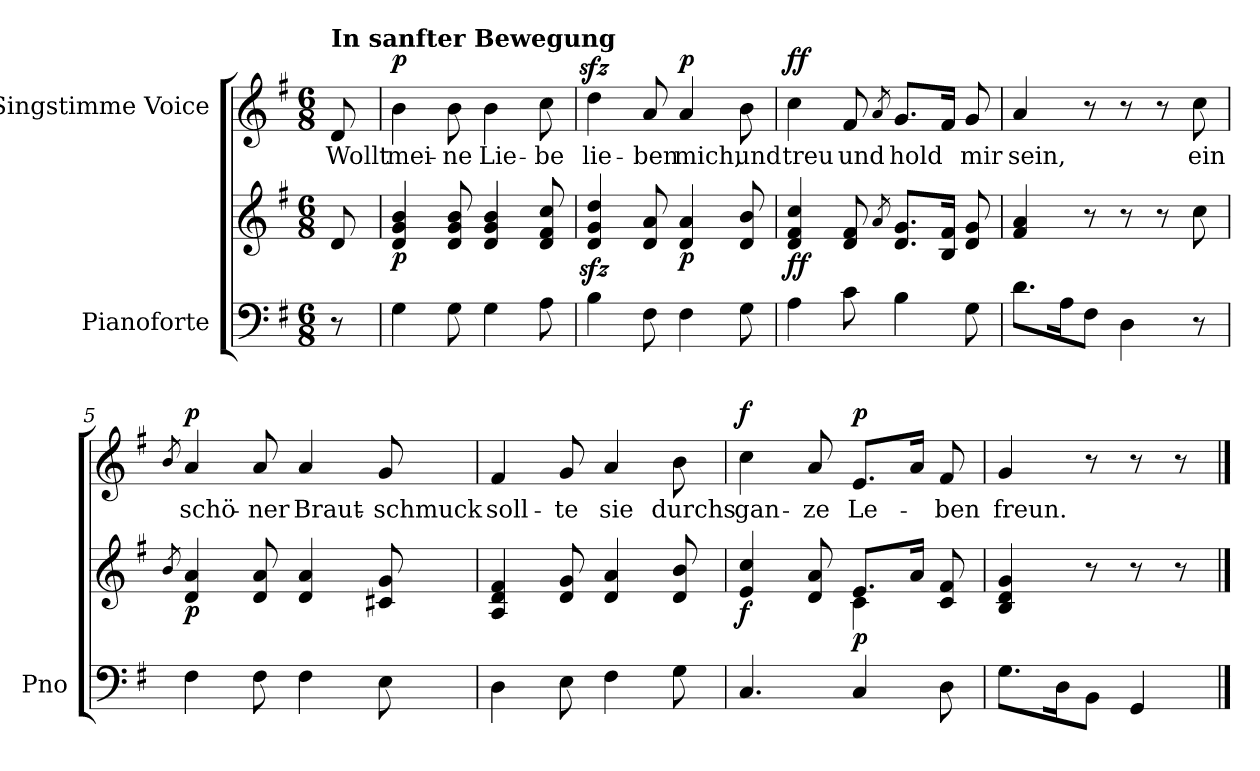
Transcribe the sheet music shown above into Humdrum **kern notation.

**kern	**kern	**dynam	**kern	**text	**dynam
*part2	*part2	*part2	*part1	*part1	*part1
*staff3	*staff2	*staff2/3	*staff1	*staff1	*staff1
*I"Pianoforte	*	*	*I"Singstimme Voice	*	*
*I'Pno	*	*	*	*	*
*clefF4	*clefG2	*	*clefG2	*	*
*k[f#]	*k[f#]	*	*k[f#]	*	*
*M6/8	*M6/8	*	*M6/8	*	*
=	=	=	=	=	=
!	!	!	!LO:TX:a:B:t=In sanfter Bewegung	!	!
!	!	!	!	!LO:LY:b	!
8r	8d/	.	8d/	Wollt	.
=1	=1	=1	=1	=1	=1
!	!	!LO:DY:b	!	!LO:LY:b	!LO:DY:a
4G\	4d/ 4g/ 4b/	p	4b\	mei-	p
!	!	!	!	!LO:LY:b	!
8G\	8d/ 8g/ 8b/	.	8b\	-ne	.
!	!	!	!	!LO:LY:b	!
4G\	4d/ 4g/ 4b/	.	4b\	Lie-	.
!	!	!	!	!LO:LY:b	!
8A\	8d/ 8f#/ 8cc/	.	8cc\	-be	.
=2	=2	=2	=2	=2	=2
!	!	!	!	!LO:LY:b	!
4B\	4d/zz< 4g/zz< 4dd/zz<	.	4ddzz>\	lie-	.
!	!	!	!	!LO:LY:b	!
8F#\	8d/ 8a/	.	8a/	-ben	.
!	!	!LO:DY:b	!	!LO:LY:b	!LO:DY:a
4F#\	4d/ 4a/	p	4a/	mich,	p
!	!	!	!	!LO:LY:b	!
8G\	8d/ 8b/	.	8b\	und	.
=3	=3	=3	=3	=3	=3
!	!	!LO:DY:b	!	!LO:LY:b	!LO:DY:a
4A\	4d/ 4f#/ 4cc/	ff	4cc\	treu	ff
!	!	!	!	!LO:LY:b	!
8c\	8d/ 8f#/	.	8f#/	und	.
.	8qa/	.	8qa/	.	.
!	!	!	!	!LO:LY:b	!
4B\	8.d/ 8.g/L	.	8.g/L	hold	.
.	16B/ 16f#/Jk	.	16f#/Jk	.	.
!	!	!	!	!LO:LY:b	!
8G\	8d/ 8g/	.	8g/	mir	.
=4	=4	=4	=4	=4	=4
!	!	!	!	!LO:LY:b	!
8.d\L	4f#/ 4a/	.	4a/	sein,	.
16A\K	.	.	.	.	.
8F#\J	8r	.	8r	.	.
4D\	8r	.	8r	.	.
.	8r	.	8r	.	.
!	!	!	!	!LO:LY:b	!
8r	8cc\	.	8cc\	ein	.
!!LO:LB:g=z
=5	=5	=5	=5	=5	=5
.	8qb/	.	8qb/	.	.
!	!	!LO:DY:b	!	!LO:LY:b	!LO:DY:a
4F#\	4d/ 4a/	p	4a/	schö-	p
!	!	!	!	!LO:LY:b	!
8F#\	8d/ 8a/	.	8a/	-ner	.
!	!	!	!	!LO:LY:b	!
4F#\	4d/ 4a/	.	4a/	Braut-	.
!	!	!	!	!LO:LY:b	!
8E\	8c#X/ 8g/	.	8g/	-schmuck	.
=6	=6	=6	=6	=6	=6
!	!	!	!	!LO:LY:b	!
4D\	4A/ 4d/ 4f#/	.	4f#/	soll-	.
!	!	!	!	!LO:LY:b	!
8E\	8d/ 8g/	.	8g/	-te	.
!	!	!	!	!LO:LY:b	!
4F#\	4d/ 4a/	.	4a/	sie	.
!	!	!	!	!LO:LY:b	!
8G\	8d/ 8b/	.	8b\	durchs	.
=7	=7	=7	=7	=7	=7
*	*^	*	*	*	*
!	!	!	!LO:DY:b	!	!LO:LY:b	!LO:DY:a
4.C/	4e/ 4cc/	4.ryy	f	4cc\	gan-	f
!	!	!	!	!	!LO:LY:b	!
.	8d/ 8a/	.	.	8a/	-ze	.
!	!	!	!LO:DY:b	!	!LO:LY:b	!LO:DY:a
4C/	8.e/L	4c\	p	8.e/L	Le-	p
.	16a/Jk	.	.	16a/Jk	.	.
!	!	!	!	!	!LO:LY:b	!
8D\	8c/ 8f#/	8ryy	.	8f#/	-ben	.
=8	=8	=8	=8	=8	=8	=8
!	!	!	!	!	!LO:LY:b	!
*	*v	*v	*	*	*	*
8.G\L	4B/ 4d/ 4g/	.	4g/	freun.	.
16D\K	.	.	.	.	.
8BB\J	8r	.	8r	.	.
4GG/	8r	.	8r	.	.
.	8r	.	8r	.	.
==	==	==	==	==	==
*-	*-	*-	*-	*-	*-
